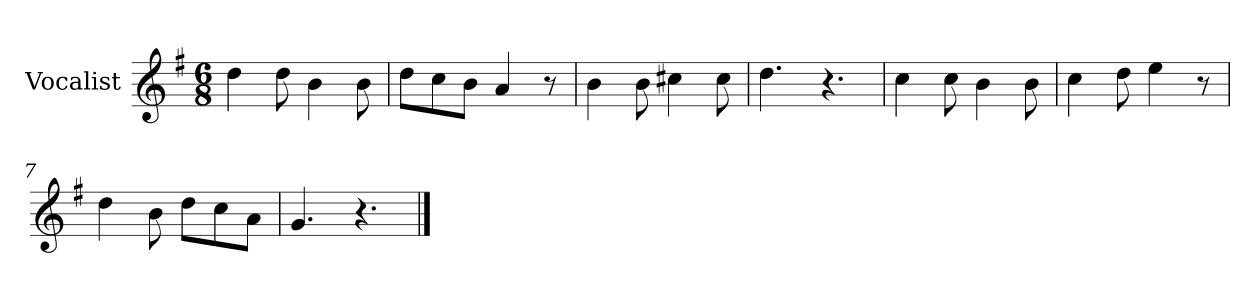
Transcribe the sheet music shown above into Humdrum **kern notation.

**kern
*part1
*staff1
*I"Vocalist
*k[f#]
*G:
*M6/8
=1
4dd
8dd
4b
8b
=2
8ddL
8cc
8bJ
4a
8r
=3
4b
8b
4cc#X
8cc#
=4
4.dd
4.r
=5
4cc
8cc
4b
8b
=6
4cc
8dd
4ee
8r
=7
4dd
8b
8ddL
8cc
8aJ
=8
4.g
4.r
==
*-
